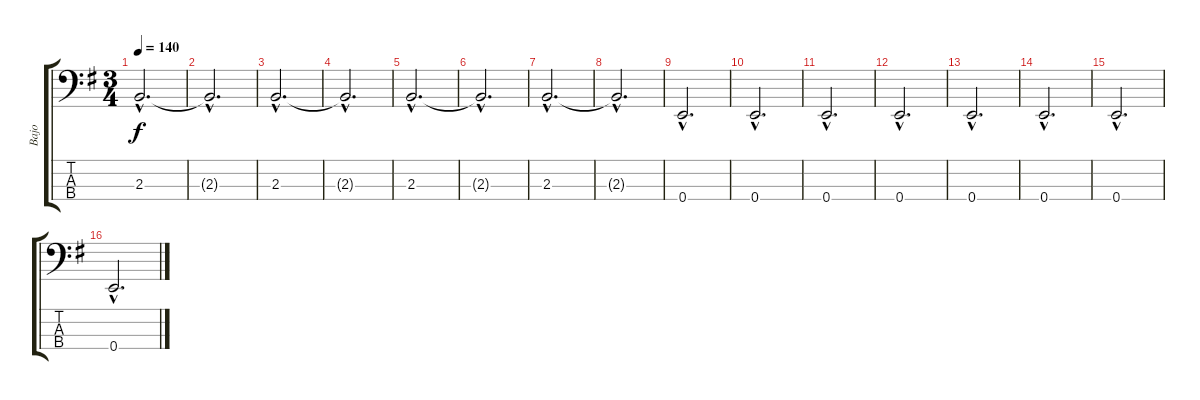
\track ("Bajo" "Bajo") {instrument electricbassfinger}
\staff {score tabs}
\tuning (G2 D2 A1 E1) {hide}
\ts (3 4)
\tempo 140
\clef f4
\ks g
2.3{hac}.2{d dy f} |
2.3{hac t}.2{d} |
2.3{hac}.2{d} |
2.3{hac t}.2{d} |
2.3{hac}.2{d} |
2.3{hac t}.2{d} |
2.3{hac}.2{d} |
2.3{hac t}.2{d} |
0.4{hac}.2{d} |
0.4{hac}.2{d} |
0.4{hac}.2{d} |
0.4{hac}.2{d} |
0.4{hac}.2{d} |
0.4{hac}.2{d} |
0.4{hac}.2{d} |
0.4{hac}.2{d}
